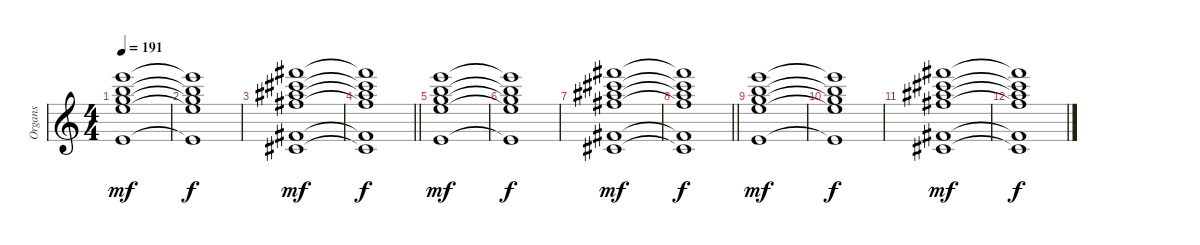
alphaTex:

\track ("Organs" "Organs") {instrument rockorgan}
\staff {score}
\tuning (E4 B3 G3 D3 A2 E2 B1) {hide}
\ts (4 4)
\tempo 191
\clef g2
\ks c
(24.1 24.2 24.3 26.4 24.6).1{dy mf} |
(24.1{t} 24.2{t} 24.3{t} 26.4{t} 24.6{t}).1{dy f} |
(26.1 26.2 27.3 28.4 21.5 21.6).1{dy mf} |
\barLineRight lightlight
(26.1{t} 26.2{t} 27.3{t} 28.4{t} 21.5{t} 21.6{t}).1{dy f} |
(24.1 24.2 24.3 26.4 24.6).1{dy mf} |
(24.1{t} 24.2{t} 24.3{t} 26.4{t} 24.6{t}).1{dy f} |
(26.1 26.2 27.3 28.4 21.5 21.6).1{dy mf} |
\barLineRight lightlight
(26.1{t} 26.2{t} 27.3{t} 28.4{t} 21.5{t} 21.6{t}).1{dy f} |
(24.1 24.2 24.3 26.4 24.6).1{dy mf} |
(24.1{t} 24.2{t} 24.3{t} 26.4{t} 24.6{t}).1{dy f} |
(26.1 26.2 27.3 28.4 21.5 21.6).1{dy mf} |
(26.1{t} 26.2{t} 27.3{t} 28.4{t} 21.5{t} 21.6{t}).1{dy f}
